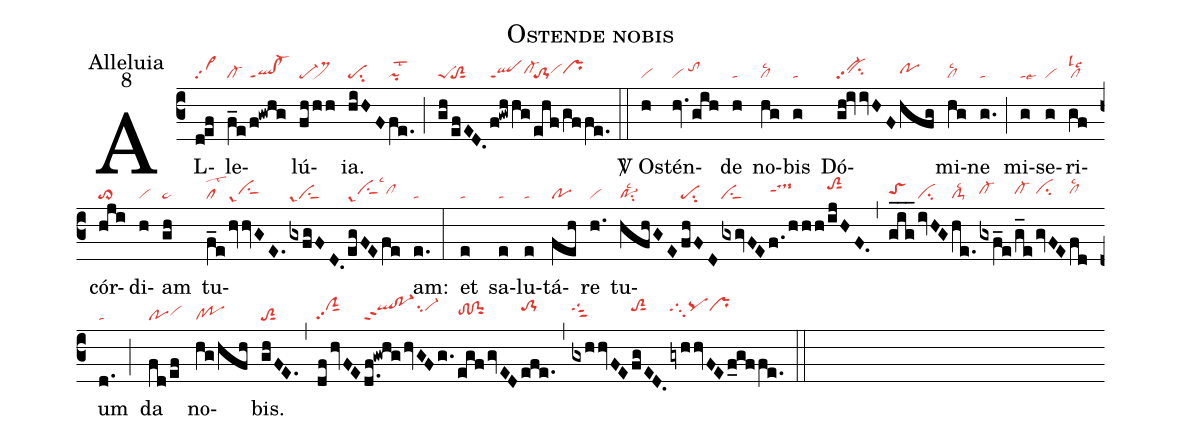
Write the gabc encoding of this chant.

name:Ostende nobis;
office-part:Alleluia;
mode:8;
nabc-lines:1;
%%
(c3) AL(d!ef|sc>)le(f_e/|cl-|f!gwhg|ql!cl-ppt1)lú(fhhh|pe-ds>hj)ia.(hiHF|pesu2|fe.|pilst2) (;) (gh/|peS|efED.|toS2sut1|f!gwhhg/|qlppt1cl-hh|ehf/gf/fe.|to-1vihhprhh) (::) <sp>V/</sp> Os(h|vi)tén(hv.gih|vi/tohi)de(h|ta) no(hg|cllsc2)bis(g|ta) Dó(gh!ivivHF|vi-pp2````cihh|hfg|pohh)mi(hg|cllsc2)ne(g.|ta) (;) mi(g|talse6)se(g|vi)ri(gf|cllslc2)cór(hji|to>)di(h|vi)am(gh|ta>) tu(f_e|cllst2|hvvGE.|gr-ciShh|gxfgFD.|gr-ciS|egFEfe|gr-ciShhlsc3clhh)am:(e.|ta) (:) et(e|ta) sa(e|ta)lu(e|ta)tá(feh|po)re(h.|vi) tu(hfhGE|po-1su2lsc2|fhFD|pesu2|gxgvFE|ciS|f./hhh/|ts-hjppt1|ijHF.,|toS2hjsut1|gig___|toShh|ivHG|ci|he./|clS-lsc2|gxf_e/|cl-hh|g_e/|cl-hh|gvFE|vihhsu2|fd|clhhlsc2)um(d.|ta) (;) da(fd/ef|povihh) no(hg/hfh|cl!po)bis.(ghFE.|toS2sut1) (,) (dfhvFE/|clShjpp2sut1|d.f!gwhghvGF/g./|qlhj!po-1hjppt2su2vi-hj|egfgvED/|tohh!ciGhh|efe.|to-1hj) (,) (gxhhvFE/|tgS3hj|fgED./|toS2hjsut1|gyhhvFE/f_gf/fe.|tg1hjpqhjprhj) (::)
